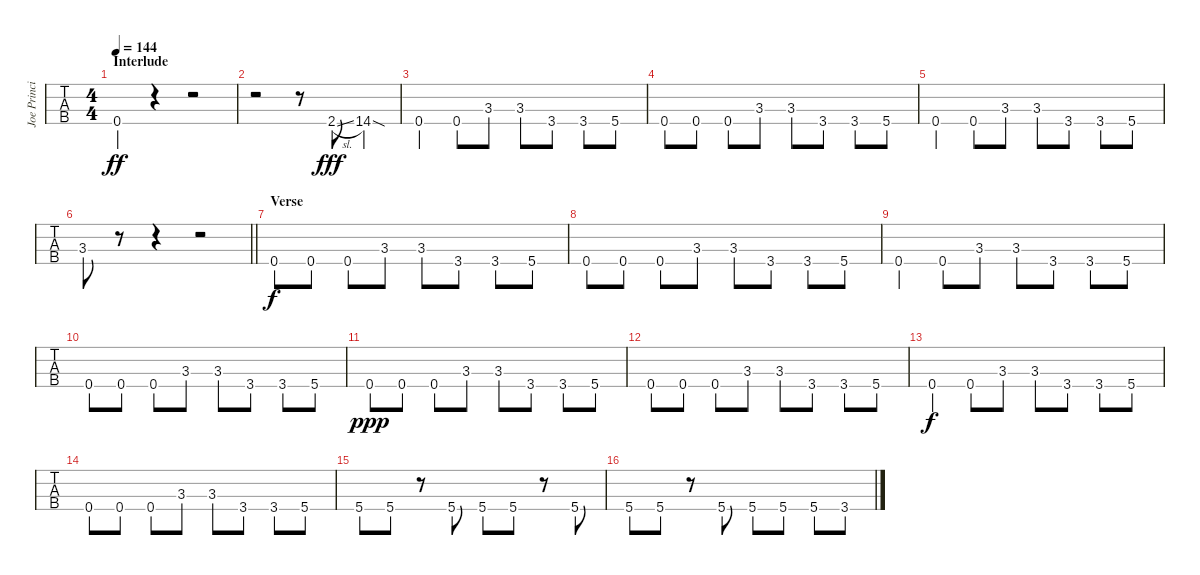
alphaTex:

\track ("Joe Principe - Bass" "Joe Princi") {instrument electricbassfinger}
\staff {tabs}
\tuning (Gb2 Db2 Ab1 Eb1) {hide}
\ts (4 4)
\section ("" "Interlude")
\tempo 144
\clef f4
\ks db
0.4.4{dy ff} r.4 r.2 |
r.2 r.8 2.4{sl}.8{dy fff} 14.4{sod}.4 |
0.4.4 0.4.8 3.3.8 3.3.8 3.4.8 3.4.8 5.4.8 |
0.4.8 0.4.8 0.4.8 3.3.8 3.3.8 3.4.8 3.4.8 5.4.8 |
0.4.4 0.4.8 3.3.8 3.3.8 3.4.8 3.4.8 5.4.8 |
\barLineRight lightlight
3.3.8 r.8 r.4 r.2 |
\section ("" "Verse")
0.4.8{dy f} 0.4.8 0.4.8 3.3.8 3.3.8 3.4.8 3.4.8 5.4.8 |
0.4.8 0.4.8 0.4.8 3.3.8 3.3.8 3.4.8 3.4.8 5.4.8 |
0.4.4 0.4.8 3.3.8 3.3.8 3.4.8 3.4.8 5.4.8 |
0.4.8 0.4.8 0.4.8 3.3.8 3.3.8 3.4.8 3.4.8 5.4.8 |
0.4.8{dy ppp} 0.4.8 0.4.8 3.3.8 3.3.8 3.4.8 3.4.8 5.4.8 |
0.4.8 0.4.8 0.4.8 3.3.8 3.3.8 3.4.8 3.4.8 5.4.8 |
0.4.4{dy f} 0.4.8 3.3.8 3.3.8 3.4.8 3.4.8 5.4.8 |
0.4.8 0.4.8 0.4.8 3.3.8 3.3.8 3.4.8 3.4.8 5.4.8 |
5.4.8 5.4.8 r.8 5.4.8 5.4.8 5.4.8 r.8 5.4.8 |
5.4.8 5.4.8 r.8 5.4.8 5.4.8 5.4.8 5.4.8 3.4.8
